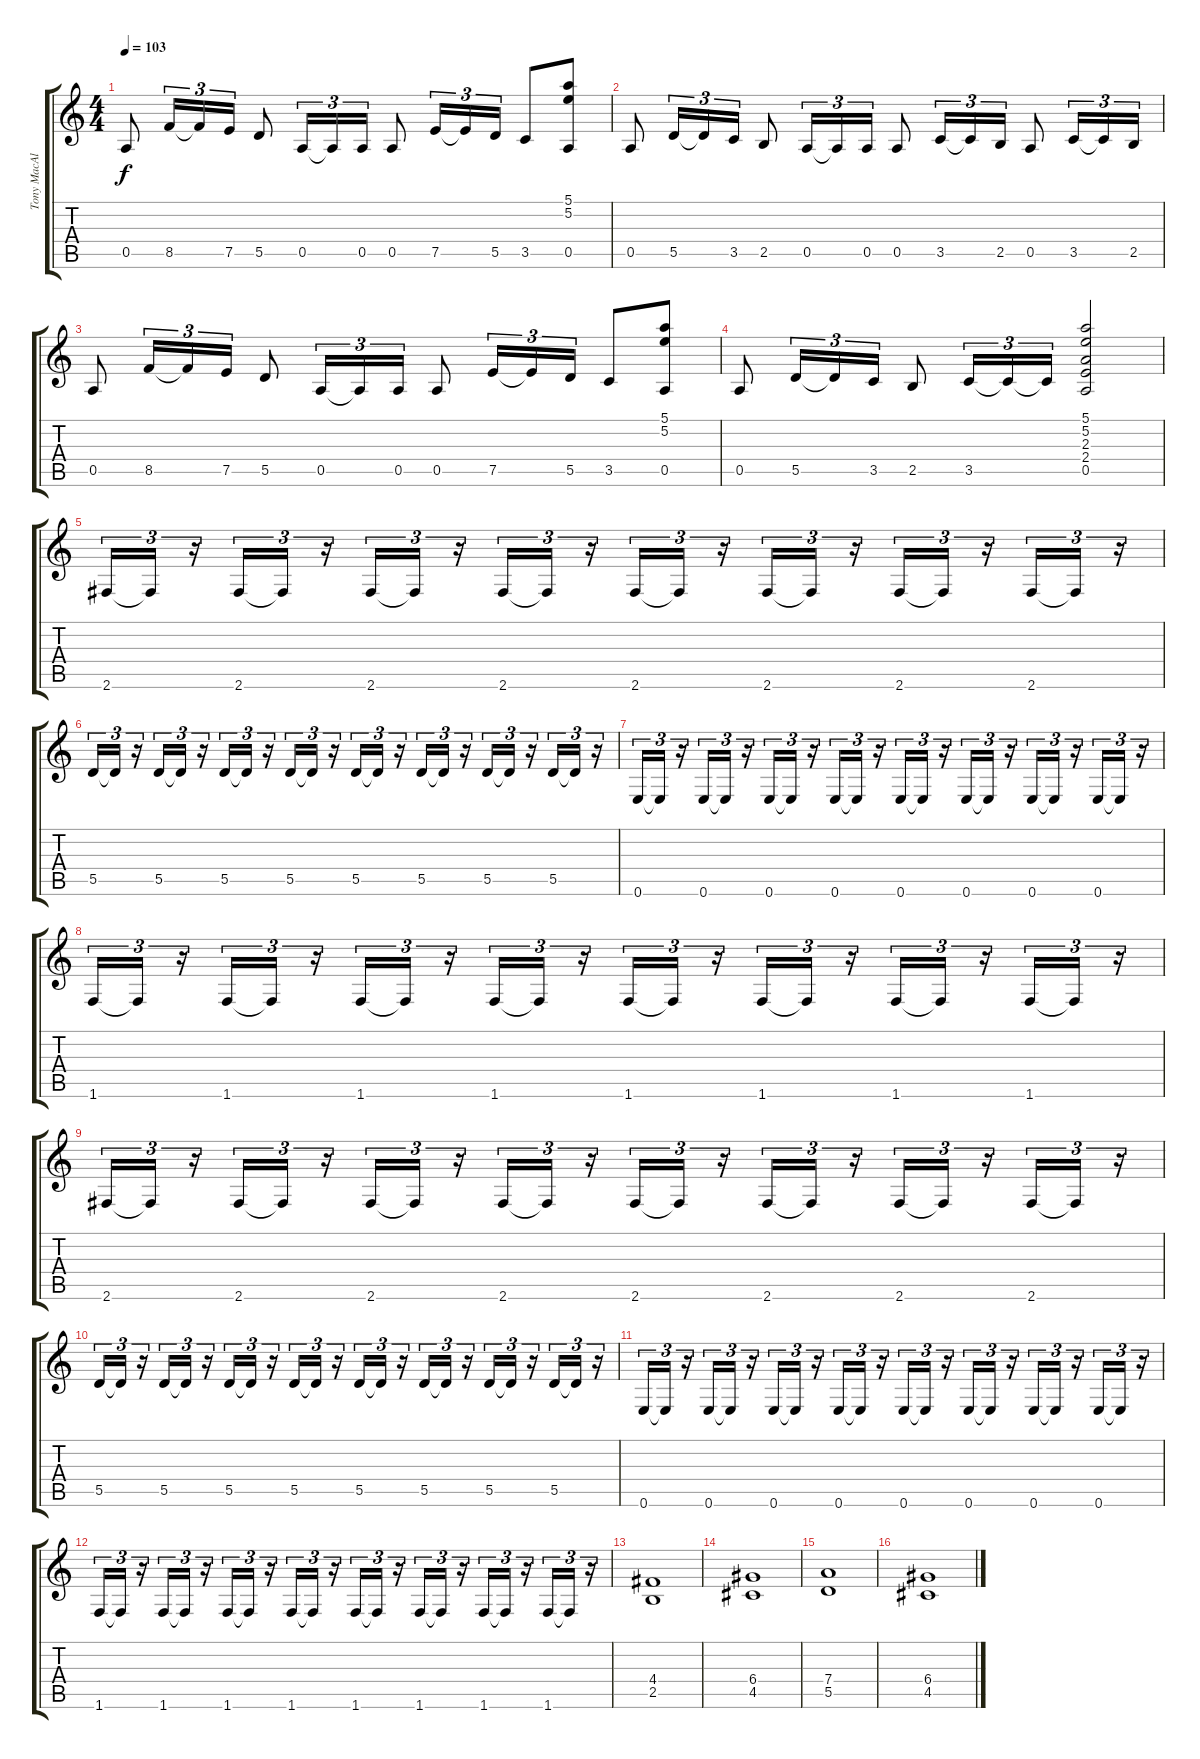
\track ("Tony MacAlpine" "Tony MacAl") {instrument overdrivenguitar}
\staff {score tabs}
\tuning (E4 B3 G3 D3 A2 E2) {hide}
\ts (4 4)
\tempo 103
\clef g2
\ks c
0.5.8{dy f} 8.5.16{tu (3 2)} 8.5{t}.16{tu (3 2)} 7.5.16{tu (3 2)} 5.5.8 0.5.16{tu (3 2)} 0.5{t}.16{tu (3 2)} 0.5.16{tu (3 2)} 0.5.8 7.5.16{tu (3 2)} 7.5{t}.16{tu (3 2)} 5.5.16{tu (3 2)} 3.5.8 (5.1 5.2 0.5).8 |
0.5.8 5.5.16{tu (3 2)} 5.5{t}.16{tu (3 2)} 3.5.16{tu (3 2)} 2.5.8 0.5.16{tu (3 2)} 0.5{t}.16{tu (3 2)} 0.5.16{tu (3 2)} 0.5.8 3.5.16{tu (3 2)} 3.5{t}.16{tu (3 2)} 2.5.16{tu (3 2)} 0.5.8 3.5.16{tu (3 2)} 3.5{t}.16{tu (3 2)} 2.5.16{tu (3 2)} |
0.5.8 8.5.16{tu (3 2)} 8.5{t}.16{tu (3 2)} 7.5.16{tu (3 2)} 5.5.8 0.5.16{tu (3 2)} 0.5{t}.16{tu (3 2)} 0.5.16{tu (3 2)} 0.5.8 7.5.16{tu (3 2)} 7.5{t}.16{tu (3 2)} 5.5.16{tu (3 2)} 3.5.8 (5.1 5.2 0.5).8 |
0.5.8 5.5.16{tu (3 2)} 5.5{t}.16{tu (3 2)} 3.5.16{tu (3 2)} 2.5.8 3.5.16{tu (3 2)} 3.5{t}.16{tu (3 2)} 3.5{t}.16{tu (3 2)} (5.1 5.2 2.3 2.4 0.5).2 |
2.6.16{tu (3 2)} 2.6{t}.16{tu (3 2)} r.16{tu (3 2)} 2.6.16{tu (3 2)} 2.6{t}.16{tu (3 2)} r.16{tu (3 2)} 2.6.16{tu (3 2)} 2.6{t}.16{tu (3 2)} r.16{tu (3 2)} 2.6.16{tu (3 2)} 2.6{t}.16{tu (3 2)} r.16{tu (3 2)} 2.6.16{tu (3 2)} 2.6{t}.16{tu (3 2)} r.16{tu (3 2)} 2.6.16{tu (3 2)} 2.6{t}.16{tu (3 2)} r.16{tu (3 2)} 2.6.16{tu (3 2)} 2.6{t}.16{tu (3 2)} r.16{tu (3 2)} 2.6.16{tu (3 2)} 2.6{t}.16{tu (3 2)} r.16{tu (3 2)} |
5.5.16{tu (3 2)} 5.5{t}.16{tu (3 2)} r.16{tu (3 2)} 5.5.16{tu (3 2)} 5.5{t}.16{tu (3 2)} r.16{tu (3 2)} 5.5.16{tu (3 2)} 5.5{t}.16{tu (3 2)} r.16{tu (3 2)} 5.5.16{tu (3 2)} 5.5{t}.16{tu (3 2)} r.16{tu (3 2)} 5.5.16{tu (3 2)} 5.5{t}.16{tu (3 2)} r.16{tu (3 2)} 5.5.16{tu (3 2)} 5.5{t}.16{tu (3 2)} r.16{tu (3 2)} 5.5.16{tu (3 2)} 5.5{t}.16{tu (3 2)} r.16{tu (3 2)} 5.5.16{tu (3 2)} 5.5{t}.16{tu (3 2)} r.16{tu (3 2)} |
0.6.16{tu (3 2)} 0.6{t}.16{tu (3 2)} r.16{tu (3 2)} 0.6.16{tu (3 2)} 0.6{t}.16{tu (3 2)} r.16{tu (3 2)} 0.6.16{tu (3 2)} 0.6{t}.16{tu (3 2)} r.16{tu (3 2)} 0.6.16{tu (3 2)} 0.6{t}.16{tu (3 2)} r.16{tu (3 2)} 0.6.16{tu (3 2)} 0.6{t}.16{tu (3 2)} r.16{tu (3 2)} 0.6.16{tu (3 2)} 0.6{t}.16{tu (3 2)} r.16{tu (3 2)} 0.6.16{tu (3 2)} 0.6{t}.16{tu (3 2)} r.16{tu (3 2)} 0.6.16{tu (3 2)} 0.6{t}.16{tu (3 2)} r.16{tu (3 2)} |
1.6.16{tu (3 2)} 1.6{t}.16{tu (3 2)} r.16{tu (3 2)} 1.6.16{tu (3 2)} 1.6{t}.16{tu (3 2)} r.16{tu (3 2)} 1.6.16{tu (3 2)} 1.6{t}.16{tu (3 2)} r.16{tu (3 2)} 1.6.16{tu (3 2)} 1.6{t}.16{tu (3 2)} r.16{tu (3 2)} 1.6.16{tu (3 2)} 1.6{t}.16{tu (3 2)} r.16{tu (3 2)} 1.6.16{tu (3 2)} 1.6{t}.16{tu (3 2)} r.16{tu (3 2)} 1.6.16{tu (3 2)} 1.6{t}.16{tu (3 2)} r.16{tu (3 2)} 1.6.16{tu (3 2)} 1.6{t}.16{tu (3 2)} r.16{tu (3 2)} |
2.6.16{tu (3 2)} 2.6{t}.16{tu (3 2)} r.16{tu (3 2)} 2.6.16{tu (3 2)} 2.6{t}.16{tu (3 2)} r.16{tu (3 2)} 2.6.16{tu (3 2)} 2.6{t}.16{tu (3 2)} r.16{tu (3 2)} 2.6.16{tu (3 2)} 2.6{t}.16{tu (3 2)} r.16{tu (3 2)} 2.6.16{tu (3 2)} 2.6{t}.16{tu (3 2)} r.16{tu (3 2)} 2.6.16{tu (3 2)} 2.6{t}.16{tu (3 2)} r.16{tu (3 2)} 2.6.16{tu (3 2)} 2.6{t}.16{tu (3 2)} r.16{tu (3 2)} 2.6.16{tu (3 2)} 2.6{t}.16{tu (3 2)} r.16{tu (3 2)} |
5.5.16{tu (3 2)} 5.5{t}.16{tu (3 2)} r.16{tu (3 2)} 5.5.16{tu (3 2)} 5.5{t}.16{tu (3 2)} r.16{tu (3 2)} 5.5.16{tu (3 2)} 5.5{t}.16{tu (3 2)} r.16{tu (3 2)} 5.5.16{tu (3 2)} 5.5{t}.16{tu (3 2)} r.16{tu (3 2)} 5.5.16{tu (3 2)} 5.5{t}.16{tu (3 2)} r.16{tu (3 2)} 5.5.16{tu (3 2)} 5.5{t}.16{tu (3 2)} r.16{tu (3 2)} 5.5.16{tu (3 2)} 5.5{t}.16{tu (3 2)} r.16{tu (3 2)} 5.5.16{tu (3 2)} 5.5{t}.16{tu (3 2)} r.16{tu (3 2)} |
0.6.16{tu (3 2)} 0.6{t}.16{tu (3 2)} r.16{tu (3 2)} 0.6.16{tu (3 2)} 0.6{t}.16{tu (3 2)} r.16{tu (3 2)} 0.6.16{tu (3 2)} 0.6{t}.16{tu (3 2)} r.16{tu (3 2)} 0.6.16{tu (3 2)} 0.6{t}.16{tu (3 2)} r.16{tu (3 2)} 0.6.16{tu (3 2)} 0.6{t}.16{tu (3 2)} r.16{tu (3 2)} 0.6.16{tu (3 2)} 0.6{t}.16{tu (3 2)} r.16{tu (3 2)} 0.6.16{tu (3 2)} 0.6{t}.16{tu (3 2)} r.16{tu (3 2)} 0.6.16{tu (3 2)} 0.6{t}.16{tu (3 2)} r.16{tu (3 2)} |
1.6.16{tu (3 2)} 1.6{t}.16{tu (3 2)} r.16{tu (3 2)} 1.6.16{tu (3 2)} 1.6{t}.16{tu (3 2)} r.16{tu (3 2)} 1.6.16{tu (3 2)} 1.6{t}.16{tu (3 2)} r.16{tu (3 2)} 1.6.16{tu (3 2)} 1.6{t}.16{tu (3 2)} r.16{tu (3 2)} 1.6.16{tu (3 2)} 1.6{t}.16{tu (3 2)} r.16{tu (3 2)} 1.6.16{tu (3 2)} 1.6{t}.16{tu (3 2)} r.16{tu (3 2)} 1.6.16{tu (3 2)} 1.6{t}.16{tu (3 2)} r.16{tu (3 2)} 1.6.16{tu (3 2)} 1.6{t}.16{tu (3 2)} r.16{tu (3 2)} |
(4.4 2.5).1 |
(6.4 4.5).1 |
(7.4 5.5).1 |
(6.4 4.5).1
